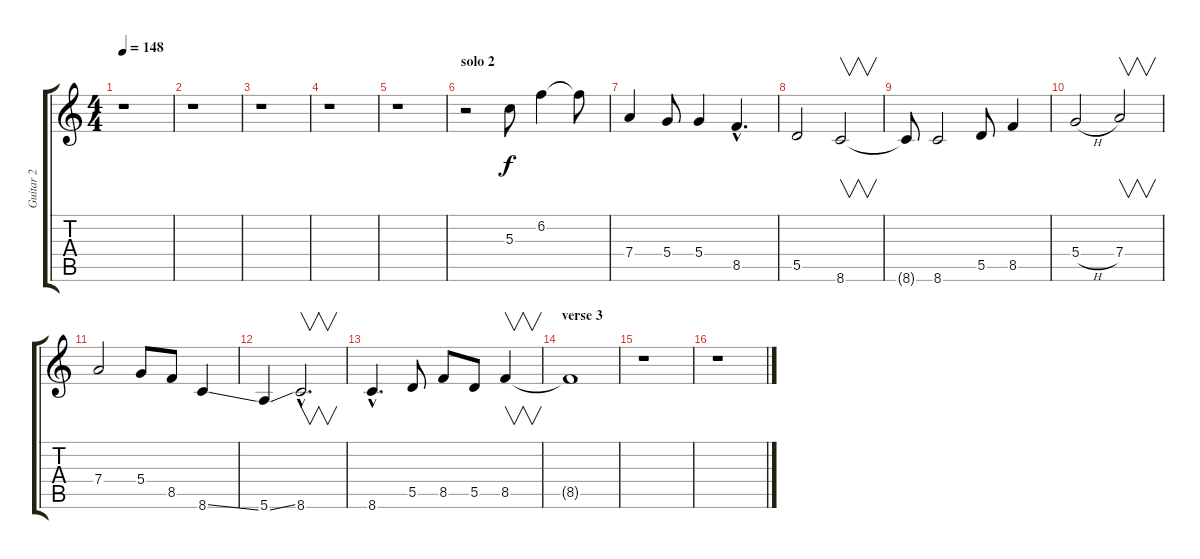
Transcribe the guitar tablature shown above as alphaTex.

\track ("Guitar 2" "Guitar 2") {instrument overdrivenguitar}
\staff {score tabs}
\tuning (E4 B3 G3 D3 A2 E2) {hide}
\ts (4 4)
\tempo 148
\clef g2
\ks c
r.1{dy f} |
r.1 |
r.1 |
r.1 |
r.1 |
\section ("" "solo 2")
r.2 5.3.8 6.2.4 6.2{t}.8 |
7.4.4 5.4.8 5.4.4 8.5{hac}.4{d} |
5.5.2 8.6.2{v} |
8.6{t}.8 8.6.2 5.5.8 8.5.4 |
5.4{h}.2 7.4.2{v} |
7.4.2 5.4.8 8.5.8 8.6{ss}.4 |
5.6{ss}.4 8.6{hac}.2{v d} |
8.6{hac}.4{d} 5.5.8 8.5.8 5.5.8 8.5.4{v} |
\section ("" "verse 3")
8.5{t}.1 |
r.1 |
r.1
